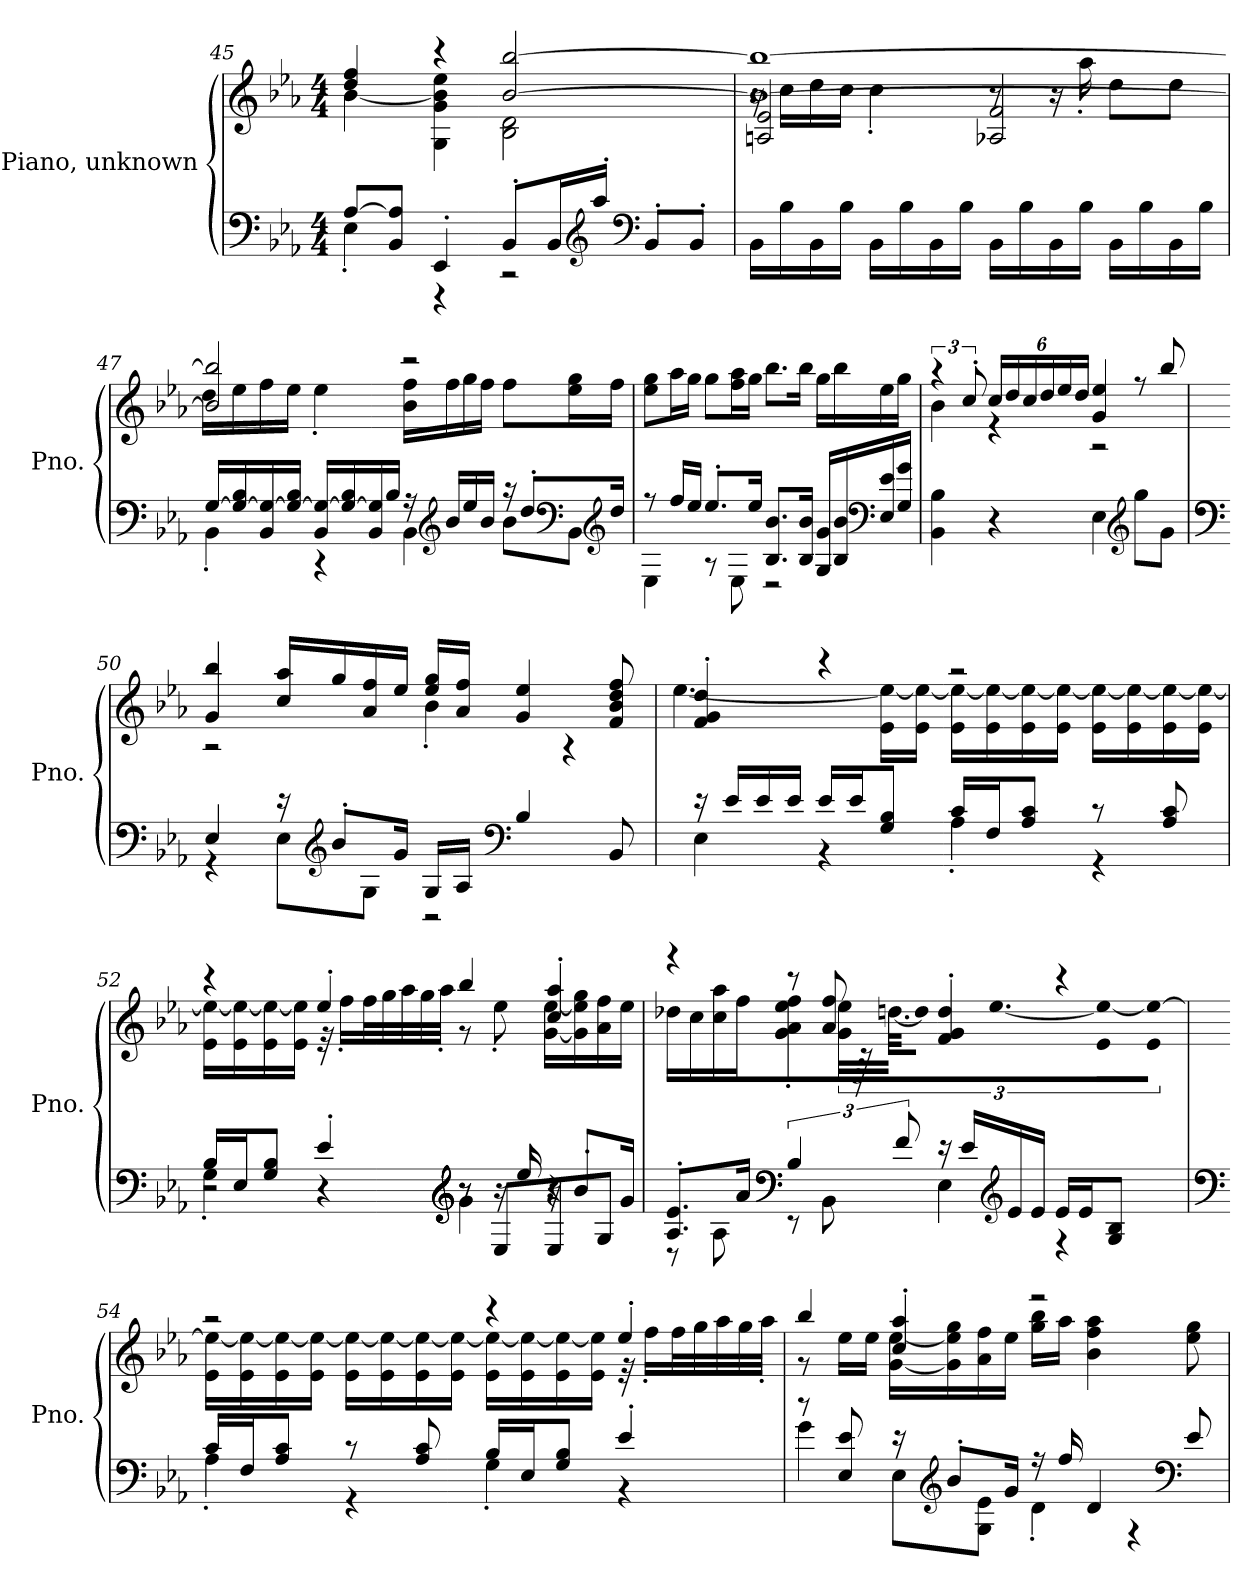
**kern	**kern
*part1	*part1
*staff2	*staff1
*I"Piano, unknown	*
*I'Pno.	*
!!LO:LB:g=z
*clefF4	*clefG2
*k[b-e-a-]	*k[b-e-a-]
*M4/4	*M4/4
=45	=45
*^	*^
[8A-/L	4E-'\	4dd/ 4ff/	[4b-\
8BB-/ 8A-/]J	.	.	.
4EE-'/	4r	4r	4G\ 4g\ 4b-\] 4ee-\
8BB-'/L	2r	[2b-/ [2bb-/	2B-\ 2d\
16BB-/L	.	.	.
*clefG2	*	*	*
16aa-'/JJ	.	.	.
*clefF4	*	*	*
8BB-'/L	.	.	.
8BB-'/J	.	.	.
*v	*v	*	*
=46	=46	=46
*	*	*^
16BB-\LL	1b-_ 1bb-_	16r	2An/ 2e-/
16B-\	.	16cc\LL	.
16BB-\	.	16dd\	.
16B-\JJ	.	16cc\JJ	.
16BB-\LL	.	4cc'\	.
16B-\	.	.	.
16BB-\	.	.	.
16B-\JJ	.	.	.
16BB-\LL	.	8r	2A-X/ 2f/
16B-\	.	.	.
16BB-\	.	16r	.
16B-\JJ	.	16aa-'\	.
16BB-\LL	.	8dd\L	.
16B-\	.	.	.
16BB-\	.	8dd\J	.
16B-\JJ	.	.	.
*	*	*v	*v
!!LO:LB:g=z
=47	=47	=47
*^	*	*
[16G/LL	4BB-'\	2b-/] 2bb-/]	16dd\LL
16G/_ 16B-/	.	.	16ee-\
16BB-/ 16G/_	.	.	16ff\
16G/_ 16B-/JJ	.	.	16ee-\JJ
16BB-/ 16G/_LL	4r	.	4ee-'\
16G/_ 16B-/	.	.	.
16BB-/ 16G/]	.	.	.
16B-/JJ	.	.	.
16r	4BB-\	2r	16b-\ 16ff\LL
*clefG2	*	*	*
16b-/LL	.	.	16ff\
16ee-/	.	.	16gg\
16b-/JJ	.	.	16ff\JJ
16r	8b-\L	.	8ff\L
8dd'/L	.	.	.
*clefF4	*	*	*
.	8BB-\J	.	16ee-\ 16gg\L
*clefG2	*	*	*
16dd/Jk	.	.	16ff\JJ
*	*	*v	*v
=48	=48	=48
8r	4E-\	8ee-\ 8gg\L
16ff/LL	.	16aa-\L
16ee-/JJ	.	16gg\JJ
8.ee-'/L	8r	8gg\L
.	8E-\	16ff\ 16aa-\L
16ee-/Jk	.	16gg\JJ
8.B-/ 8.b-/L	2r	8.bb-\L
16B-/ 16b-/Jk	.	16bb-\Jk
16G/ 16g/LL	.	16gg\LL
16B-/ 16b-/	.	16bb-\
*clefF4	*	*
16E-/ 16e-/	.	16ee-\
16G/ 16g/JJ	.	16gg\JJ
*v	*v	*
!!LO:PB:g=z
=49	=49
*	*^
4BB-\ 4B-\	6r	4b-\
.	12cc'/	.
*	*Xbrackettup	*
4r	24cc/LL	4r
.	24dd/	.
.	24cc/	.
.	24dd/	.
.	24ee-/	.
.	24dd/JJ	.
4E-\	4g/ 4ee-/	2r
*clefG2	*	*
8gg\L	8r	.
8g\J	8bb-/	.
=50	=50	=50
*clefF4	*	*
*^	*	*
4E-/	4r	4g/ 4bb-/	2r
16r	8E-\L	16cc/ 16aa-/LL	.
*clefG2	*	*	*
8b-'/L	.	16gg/	.
.	8G\J	16a-/ 16ff/	.
16g/Jk	.	16ee-/JJ	.
16G/LL	2r	16ee-/ 16gg/LL	4b-'\
16A-/JJ	.	16a-/ 16ff/JJ	.
*clefF4	*	*	*
4B-/	.	4g/ 4ee-/	.
.	.	.	4r
8BB-/	.	8f/ 8b-/ 8dd/ 8ff/	.
!!LO:LB:g=z	!!
=51	=51	=51	=51
16r	4E-\	4f/' 4g/' 4dd/'	[4.ee-\
16e-/LL	.	.	.
16e-/	.	.	.
16e-/JJ	.	.	.
16e-/LL	4r	4r	.
16e-/J	.	.	.
8G/ 8B-/J	.	.	16e-\ 16ee-\_LL
.	.	.	16e-\ 16ee-\_JJ
16c/LL	4A-'\	2r	16e-\ 16ee-\_LL
16F/J	.	.	16e-\ 16ee-\_
8A-/ 8c/J	.	.	16e-\ 16ee-\_
.	.	.	16e-\ 16ee-\_JJ
8r	4r	.	16e-\ 16ee-\_LL
.	.	.	16e-\ 16ee-\_
8A-/ 8c/	.	.	16e-\ 16ee-\_
.	.	.	16e-\ 16ee-\_JJ
!!LO:LB:g=z	!!
=52	=52	=52	=52
*	*^	*	*
16B-/LL	4G'\	2r	4r	16e-\ 16ee-\_LL
16E-/J	.	.	.	16e-\ 16ee-\_
8G/ 8B-/J	.	.	.	16e-\ 16ee-\_
.	.	.	.	16e-\ 16ee-\]JJ
4e-'/	4r	.	4ee-'/	32r
.	.	.	.	16ff'\LL
.	.	.	.	32ff\L
.	.	.	.	32gg\
.	.	.	.	32aa-\
.	.	.	.	32gg\
.	.	.	.	32aa-'\JJJ
*clefG2	*	*	*	*
8r	4g\	8r	4bb-/	8r
16r	.	8E-/L	.	8ee-'\
16ee-/	.	.	.	.
16r	4r	8E-/	4cc/' 4aa-/'	[16g\ [16ee-\LL
8b-'/L	.	.	.	16g\] 16ee-\] 16gg\
.	.	8G/J	.	16a-\ 16ff\
16g/Jk	.	.	.	16ee-\JJ
*	*v	*v	*	*
!!LO:LB:g=z	!!
=53	=53	=53	=53
8.A-/' 8.e-/'L	8r	4r	16dd-X\LL
.	.	.	16cc\
.	8A-\	.	16cc\ 16aa-\
16a-/Jk	.	.	16ff\J
*clefF4	*	*	*
6B-/	8r	8r	8g\' 8a-\' 8ee-\' 8ff\'
*	*	*	*brackettup
.	8BB-\	8a-/ 8ff/	48g\ 48ee-\Jkk
.	.	.	96r
.	.	.	[48.ddn\KLL
12f/	.	.	.
.	.	.	16dd\JJ]
16r	4E-\	4f/' 4g/' 4dd/'	[4.ee-\
16e-/LL	.	.	.
*clefG2	*	*	*
16e-/	.	.	.
16e-/JJ	.	.	.
16e-/LL	4r	4r	.
16e-/J	.	.	.
8G/ 8B-/J	.	.	16e-\ 16ee-\_LL
.	.	.	16e-\ 16ee-\_JJ
!!LO:LB:g=z	!!
=54	=54	=54	=54
*clefF4	*	*	*
16c/LL	4A-'\	2r	16e-\ 16ee-\_LL
16F/J	.	.	16e-\ 16ee-\_
8A-/ 8c/J	.	.	16e-\ 16ee-\_
.	.	.	16e-\ 16ee-\_JJ
8r	4r	.	16e-\ 16ee-\_LL
.	.	.	16e-\ 16ee-\_
8A-/ 8c/	.	.	16e-\ 16ee-\_
.	.	.	16e-\ 16ee-\_JJ
16B-/LL	4G'\	4r	16e-\ 16ee-\_LL
16E-/J	.	.	16e-\ 16ee-\_
8G/ 8B-/J	.	.	16e-\ 16ee-\_
.	.	.	16e-\ 16ee-\]JJ
4e-'/	4r	4ee-'/	32r
.	.	.	16ff'\LL
.	.	.	32ff\L
.	.	.	32gg\
.	.	.	32aa-\
.	.	.	32gg\
.	.	.	32aa-'\JJJ
=55	=55	=55	=55
8r	4g\	4bb-/	8r
8E-/ 8e-/	.	.	16ee-\LL
.	.	.	16ee-\JJ
16r	8E-\L	4cc/' 4aa-/'	[16g\ [16ee-\LL
*clefG2	*	*	*
8b-'/L	.	.	16g\] 16ee-\] 16gg\
.	8G\ 8e-\J	.	16a-\ 16ff\
16g/Jk	.	.	16ee-\JJ
16r	4d'\	2r	16gg\ 16bb-\LL
16ff/	.	.	16aa-\JJ
4d/	.	.	4b-\ 4ff\ 4aa-\
.	4r	.	.
*clefF4	*	*	*
8e-/	.	.	8ee-\ 8gg\
*v	*v	*	*
*	*v	*v
=	=
*-	*-
